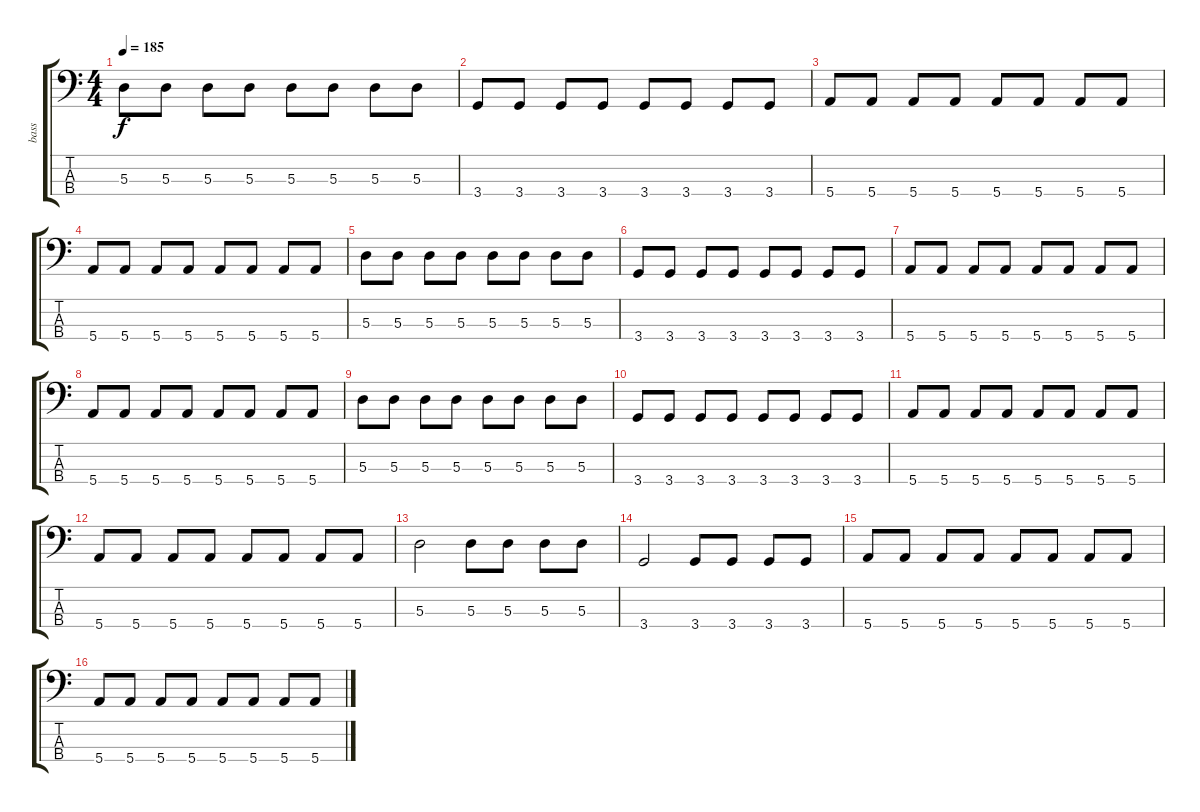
\track ("bass" "bass") {instrument electricbasspick}
\staff {score tabs}
\tuning (G2 D2 A1 E1) {hide}
\ts (4 4)
\tempo 185
\clef f4
\ks c
5.3.8{dy f} 5.3.8 5.3.8 5.3.8 5.3.8 5.3.8 5.3.8 5.3.8 |
3.4.8 3.4.8 3.4.8 3.4.8 3.4.8 3.4.8 3.4.8 3.4.8 |
5.4.8 5.4.8 5.4.8 5.4.8 5.4.8 5.4.8 5.4.8 5.4.8 |
5.4.8 5.4.8 5.4.8 5.4.8 5.4.8 5.4.8 5.4.8 5.4.8 |
5.3.8 5.3.8 5.3.8 5.3.8 5.3.8 5.3.8 5.3.8 5.3.8 |
3.4.8 3.4.8 3.4.8 3.4.8 3.4.8 3.4.8 3.4.8 3.4.8 |
5.4.8 5.4.8 5.4.8 5.4.8 5.4.8 5.4.8 5.4.8 5.4.8 |
5.4.8 5.4.8 5.4.8 5.4.8 5.4.8 5.4.8 5.4.8 5.4.8 |
5.3.8 5.3.8 5.3.8 5.3.8 5.3.8 5.3.8 5.3.8 5.3.8 |
3.4.8 3.4.8 3.4.8 3.4.8 3.4.8 3.4.8 3.4.8 3.4.8 |
5.4.8 5.4.8 5.4.8 5.4.8 5.4.8 5.4.8 5.4.8 5.4.8 |
5.4.8 5.4.8 5.4.8 5.4.8 5.4.8 5.4.8 5.4.8 5.4.8 |
5.3.2 5.3.8 5.3.8 5.3.8 5.3.8 |
3.4.2 3.4.8 3.4.8 3.4.8 3.4.8 |
5.4.8 5.4.8 5.4.8 5.4.8 5.4.8 5.4.8 5.4.8 5.4.8 |
5.4.8 5.4.8 5.4.8 5.4.8 5.4.8 5.4.8 5.4.8 5.4.8
